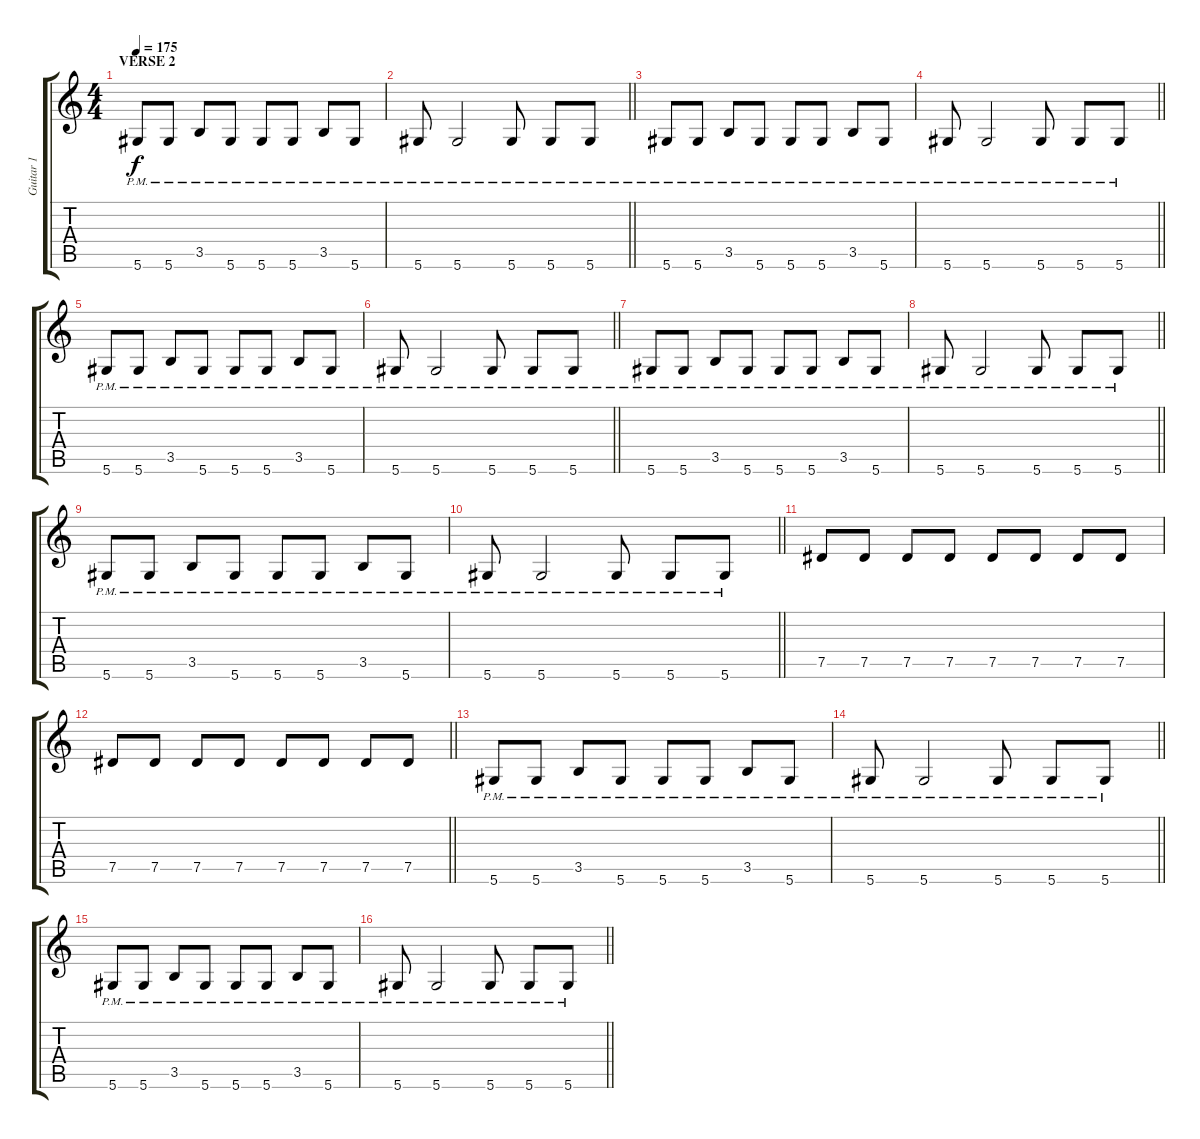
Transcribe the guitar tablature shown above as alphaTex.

\track ("Guitar 1" "Guitar 1") {instrument distortionguitar}
\staff {score tabs}
\tuning (Eb4 Bb3 Gb3 Db3 Ab2 Eb2) {hide}
\ts (4 4)
\section ("" "VERSE 2")
\tempo 175
\clef g2
\ks c
5.6{pm}.8{dy f} 5.6{pm}.8 3.5{pm}.8 5.6{pm}.8 5.6{pm}.8 5.6{pm}.8 3.5{pm}.8 5.6{pm}.8 |
\barLineRight lightlight
5.6{pm}.8 5.6{pm}.2 5.6{pm}.8 5.6{pm}.8 5.6{pm}.8 |
5.6{pm}.8 5.6{pm}.8 3.5{pm}.8 5.6{pm}.8 5.6{pm}.8 5.6{pm}.8 3.5{pm}.8 5.6{pm}.8 |
\barLineRight lightlight
5.6{pm}.8 5.6{pm}.2 5.6{pm}.8 5.6{pm}.8 5.6{pm}.8 |
5.6{pm}.8 5.6{pm}.8 3.5{pm}.8 5.6{pm}.8 5.6{pm}.8 5.6{pm}.8 3.5{pm}.8 5.6{pm}.8 |
\barLineRight lightlight
5.6{pm}.8 5.6{pm}.2 5.6{pm}.8 5.6{pm}.8 5.6{pm}.8 |
5.6{pm}.8 5.6{pm}.8 3.5{pm}.8 5.6{pm}.8 5.6{pm}.8 5.6{pm}.8 3.5{pm}.8 5.6{pm}.8 |
\barLineRight lightlight
5.6{pm}.8 5.6{pm}.2 5.6{pm}.8 5.6{pm}.8 5.6{pm}.8 |
5.6{pm}.8 5.6{pm}.8 3.5{pm}.8 5.6{pm}.8 5.6{pm}.8 5.6{pm}.8 3.5{pm}.8 5.6{pm}.8 |
\barLineRight lightlight
5.6{pm}.8 5.6{pm}.2 5.6{pm}.8 5.6{pm}.8 5.6{pm}.8 |
7.5.8 7.5.8 7.5.8 7.5.8 7.5.8 7.5.8 7.5.8 7.5.8 |
\barLineRight lightlight
7.5.8 7.5.8 7.5.8 7.5.8 7.5.8 7.5.8 7.5.8 7.5.8 |
5.6{pm}.8 5.6{pm}.8 3.5{pm}.8 5.6{pm}.8 5.6{pm}.8 5.6{pm}.8 3.5{pm}.8 5.6{pm}.8 |
\barLineRight lightlight
5.6{pm}.8 5.6{pm}.2 5.6{pm}.8 5.6{pm}.8 5.6{pm}.8 |
5.6{pm}.8 5.6{pm}.8 3.5{pm}.8 5.6{pm}.8 5.6{pm}.8 5.6{pm}.8 3.5{pm}.8 5.6{pm}.8 |
\barLineRight lightlight
5.6{pm}.8 5.6{pm}.2 5.6{pm}.8 5.6{pm}.8 5.6{pm}.8
